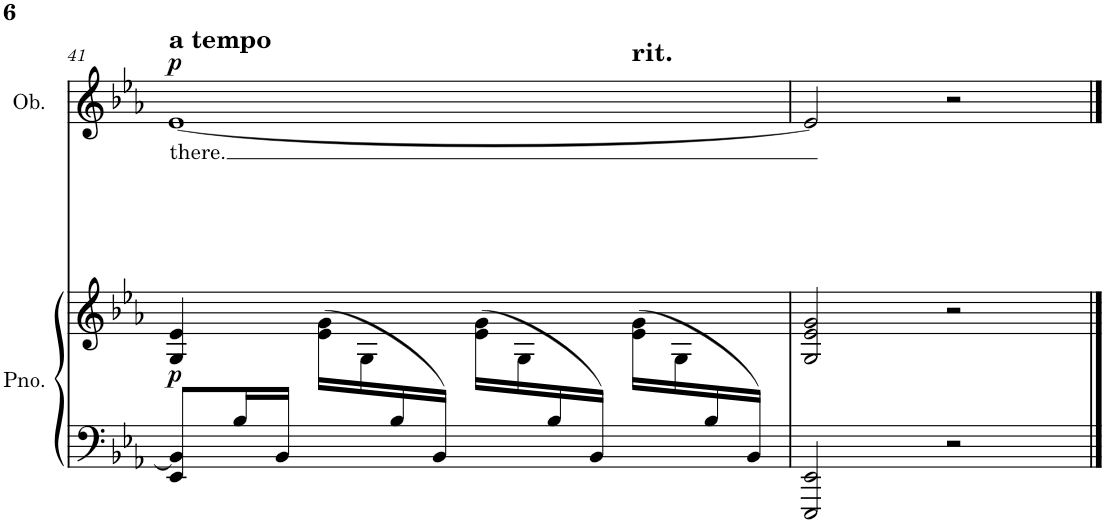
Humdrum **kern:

**kern	**kern	**dynam	**kern	**text	**dynam
*part2	*part2	*part2	*part1	*part1	*part1
*staff3	*staff2	*staff2/3	*staff1	*staff1	*staff1
*I"Piano	*	*	*I"Oboe	*	*
*I'Pno.	*	*	*I'Ob.	*	*
!!LO:PB:g=z
*clefF4	*clefG2	*	*clefG2	*	*
*k[b-e-a-]	*k[b-e-a-]	*	*k[b-e-a-]	*	*
*M4/4	*M4/4	*	*M4/4	*	*
*met(c)	*met(c)	*	*met(c)	*	*
=41	=41	=41	=41	=41	=41
*^	*	*	*	*	*
!	!	!	!	!LO:TX:a:B:t=a tempo	!	!
!	!	!	!LO:DY:b	!	!LO:LY:b	!LO:DY:a
*	*	*	*	*^	*	*
4.ryy	8EE-/ 8BB-/]L	4G/ 4e-/	p	[1e-	2.ryy	there.	p
.	16B-/L	.	.	.	.	.	.
.	16BB-/JJ	.	.	.	.	.	.
.	4ryy	(16e-\ 16g\LL	.	.	.	.	.
.	.	16G\	.	.	.	.	.
16B-/	.	8ryy	.	.	.	.	.
16BB-/JJ)	.	.	.	.	.	.	.
8ryy	2ryy	(16e-\ 16g\LL	.	.	.	.	.
.	.	16G\	.	.	.	.	.
16B-/	.	8ryy	.	.	.	.	.
16BB-/JJ)	.	.	.	.	.	.	.
!	!	!	!	!	!LO:TX:a:t=rit.	!	!
8ryy	.	(16e-\ 16g\LL	.	.	4ryy	.	.
.	.	16G\	.	.	.	.	.
16B-/	.	8ryy	.	.	.	.	.
16BB-/JJ)	.	.	.	.	.	.	.
*v	*v	*	*	*v	*v	*	*
=42	=42	=42	=42	=42	=42
2EEE-/ 2EE-/	2G/ 2e-/ 2g/	.	2e-/]	.	.
2r	2r	.	2r	.	.
==	==	==	==	==	==
*-	*-	*-	*-	*-	*-
